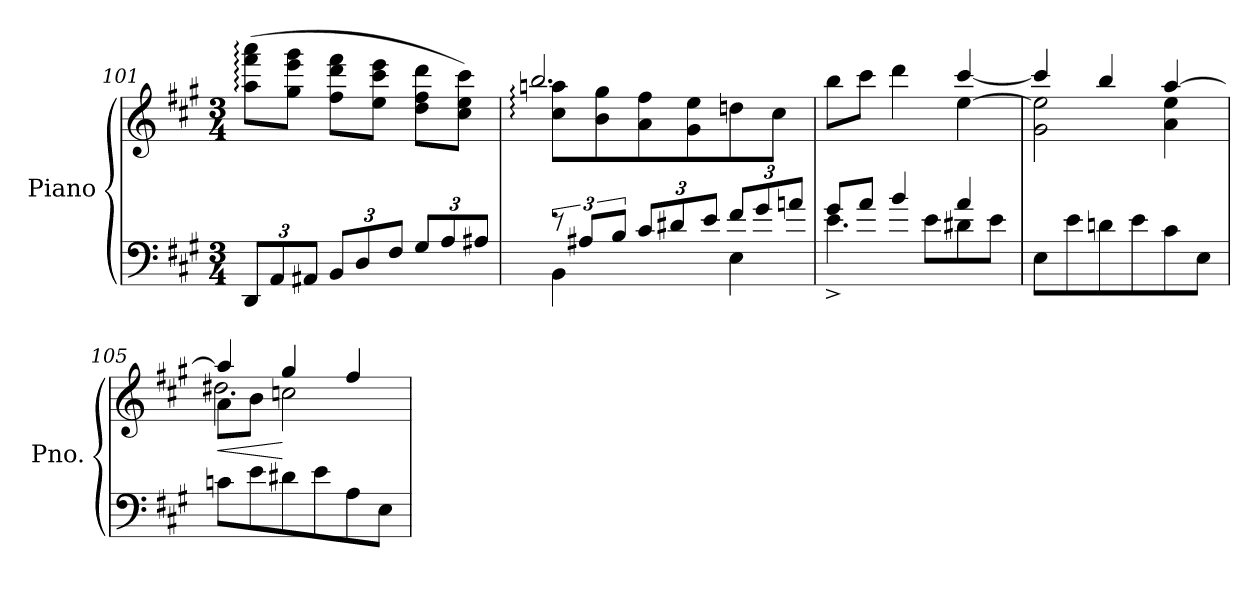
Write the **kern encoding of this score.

**kern	**kern	**dynam
*part1	*part1	*part1
*staff2	*staff1	*staff1/2
*I"Piano	*	*
*I'Pno.	*	*
*clefF4	*clefG2	*
*k[f#c#g#]	*k[f#c#g#]	*
*M3/4	*M3/4	*
*Xbrackettup	*	*
=101	=101	=101
12DD/L	(>8aa\: 8fff#\: 8aaa\:L	.
12AA/	.	.
.	8gg#\ 8eee\ 8ggg#\J	.
12AA#X/J	.	.
12BB/L	8ff#\ 8ddd\ 8fff#\L	.
12D/	.	.
.	8ee\ 8ccc#\ 8eee\J	.
12F#/J	.	.
12G#/L	8dd\ 8ff#\ 8ddd\L	.
12A/	.	.
.	8cc#\ 8ee\ 8ccc#\J)	.
12A#X/J	.	.
=102	=102	=102
*brackettup	*	*
*^	*^	*
12r	4BB\	8cc#\: 8aan\:L	2.bb/	.
12A#X/L	.	.	.	.
.	.	8b\ 8gg#\	.	.
12B/J	.	.	.	.
*Xbrackettup	*	*	*	*
12c#/L	4ryy	8a\ 8ff#\	.	.
12d#X/	.	.	.	.
.	.	8g#\ 8ee\	.	.
12e/J	.	.	.	.
12f#/L	4E\	8ddn\	.	.
12g#/	.	.	.	.
.	.	8cc#\J	.	.
12an/J	.	.	.	.
!!LO:LB:g=z	!!
=103	=103	=103	=103	=103
8g#/L	4.e^\	8bb\L	2ryy	.
8a/J	.	8ccc#\J	.	.
4b/	.	4ddd\	.	.
.	8e\L	.	.	.
4a/	8d#X\	[4ee:\	[4ccc#/	.
.	8e\J	.	.	.
*v	*v	*	*	*
=104	=104	=104	=104
8E\L	4ccc#/]	2g#\ 2ee\]	.
8e\	.	.	.
8dn\	4bb/	.	.
8e\	.	.	.
8c#\	[4aa/	4a\ 4ee\	.
8E\J	.	.	.
*	*v	*v	*
=105	=105	=105
!	!	!LO:HP:b
*	*^	*
*	*	*^	*
8cn\L	8a\L	4aa/]	2.dd#X\	<
8e\	8b\J	.	.	.
8d#X\	2ccn\	4gg#/	.	[
8e\	.	.	.	.
8A\	.	4ff#/	.	.
8E\J	.	.	.	.
*	*v	*v	*v	*
=	=	=
*-	*-	*-
